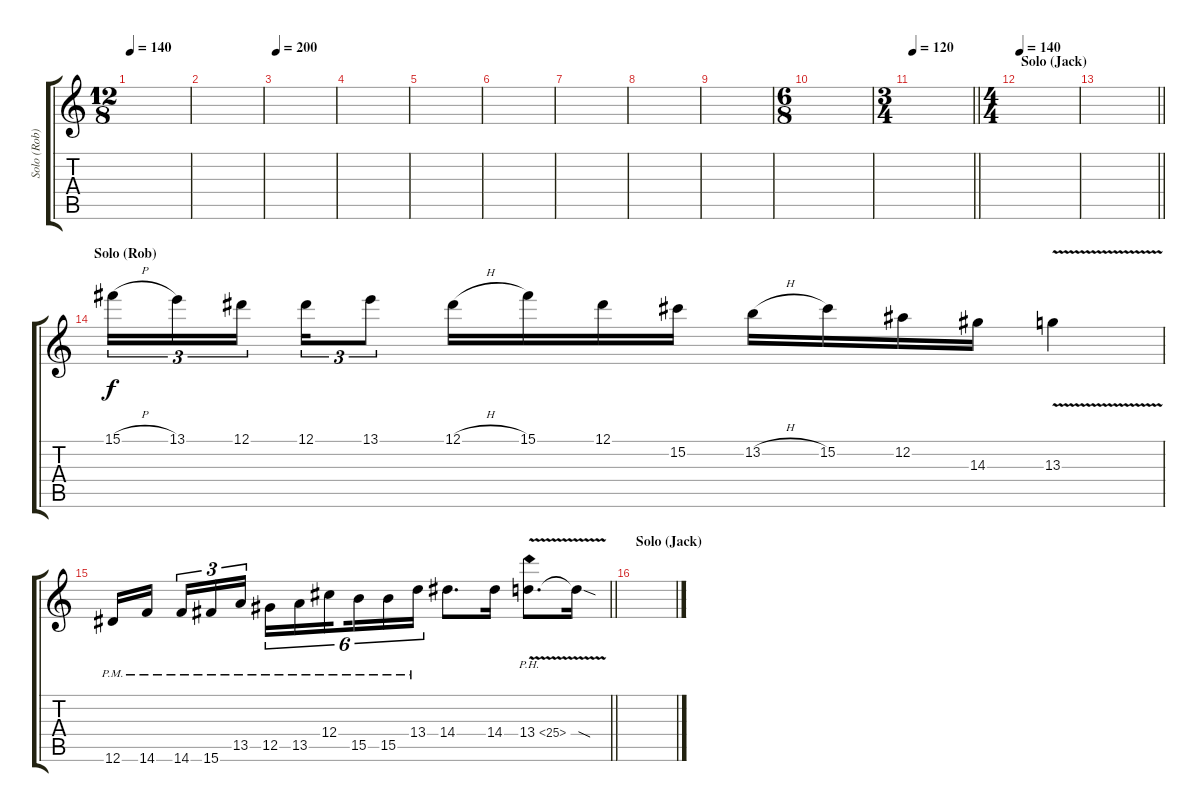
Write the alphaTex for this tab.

\track ("Solo (Rob)" "Solo (Rob)") {instrument distortionguitar}
\staff {score tabs}
\tuning (Eb4 Bb3 Gb3 Db3 Ab2 Eb2) {hide}
\ts (12 8)
\tempo 140
\clef g2
\ks c
|
|
\tempo 200
|
|
|
|
|
|
|
\ts (6 8)
|
\ts (3 4)
\tempo 120
\barLineRight lightlight
|
\ts (4 4)
\section ("" "Solo (Jack)")
\tempo 140
|
\barLineRight lightlight
|
\section ("" "Solo (Rob)")
15.1{h}.16{tu (3 2)} 13.1.16{tu (3 2)} 12.1.16{tu (3 2) beam splitsecondary} 12.1.16{tu (3 2)} 13.1.8{tu (3 2)} 12.1{h}.16 15.1.16 12.1.16 15.2.16 13.2{h}.16 15.2.16 12.2.16 14.3.16 13.3{v}.4 |
\barLineRight lightlight
12.6{pm}.16 14.6{pm}.16{beam splitsecondary} 14.6{pm}.16{tu (3 2)} 15.6{pm}.16{tu (3 2)} 13.5{pm}.16{tu (3 2)} 12.5{pm}.16{tu (6 4)} 13.5{pm}.16{tu (6 4)} 12.4{pm}.16{tu (6 4) beam splitsecondary} 15.5{pm}.16{tu (6 4)} 15.5{pm}.16{tu (6 4)} 13.4{pm}.16{tu (6 4)} 14.4.8{d} 14.4.16 13.4{ph 12 v}.8{d} 13.4{sod t}.16 |
\section ("" "Solo (Jack)")
